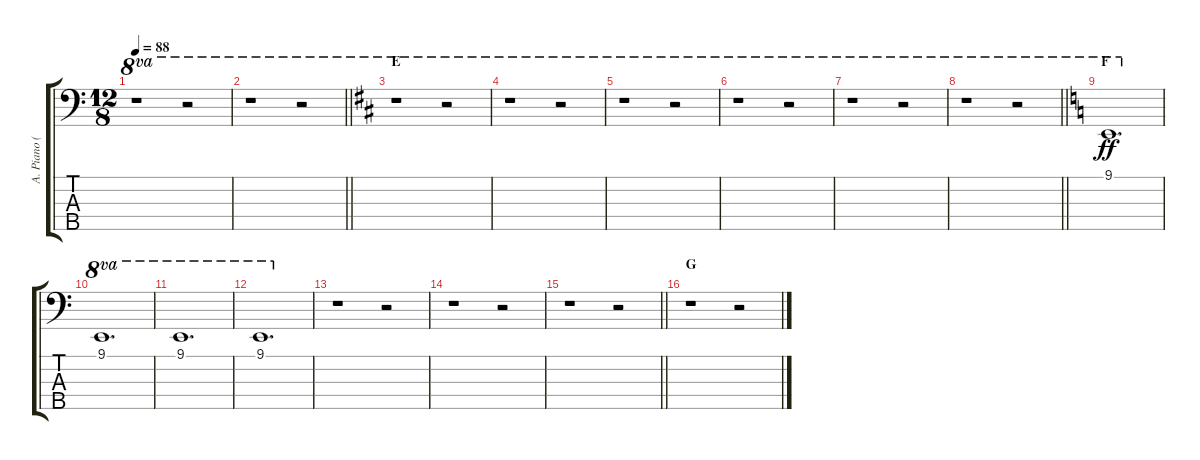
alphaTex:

\track ("A. Piano (Left Hand)" "A. Piano (") {instrument acousticgrandpiano}
\staff {score tabs}
\tuning (G2 D2 A1 E1 B0) {hide}
\ts (12 8)
\tempo 88
\clef f4
\ks c
r.1{ot 8va dy ff} r.2{ot 8va} |
\barLineRight lightlight
r.1{ot 8va} r.2{ot 8va} |
\section ("" "E")
\ks d
r.1{ot 8va} r.2{ot 8va} |
r.1{ot 8va} r.2{ot 8va} |
r.1{ot 8va} r.2{ot 8va} |
r.1{ot 8va} r.2{ot 8va} |
r.1{ot 8va} r.2{ot 8va} |
\barLineRight lightlight
r.1{ot 8va} r.2{ot 8va} |
\section ("" "F")
\ks c
9.1.1{d ot 8va} |
9.1.1{d ot 8va} |
9.1.1{d ot 8va} |
9.1.1{d ot 8va} |
r.1 r.2 |
r.1 r.2 |
\barLineRight lightlight
r.1 r.2 |
\section ("" "G")
r.1 r.2
